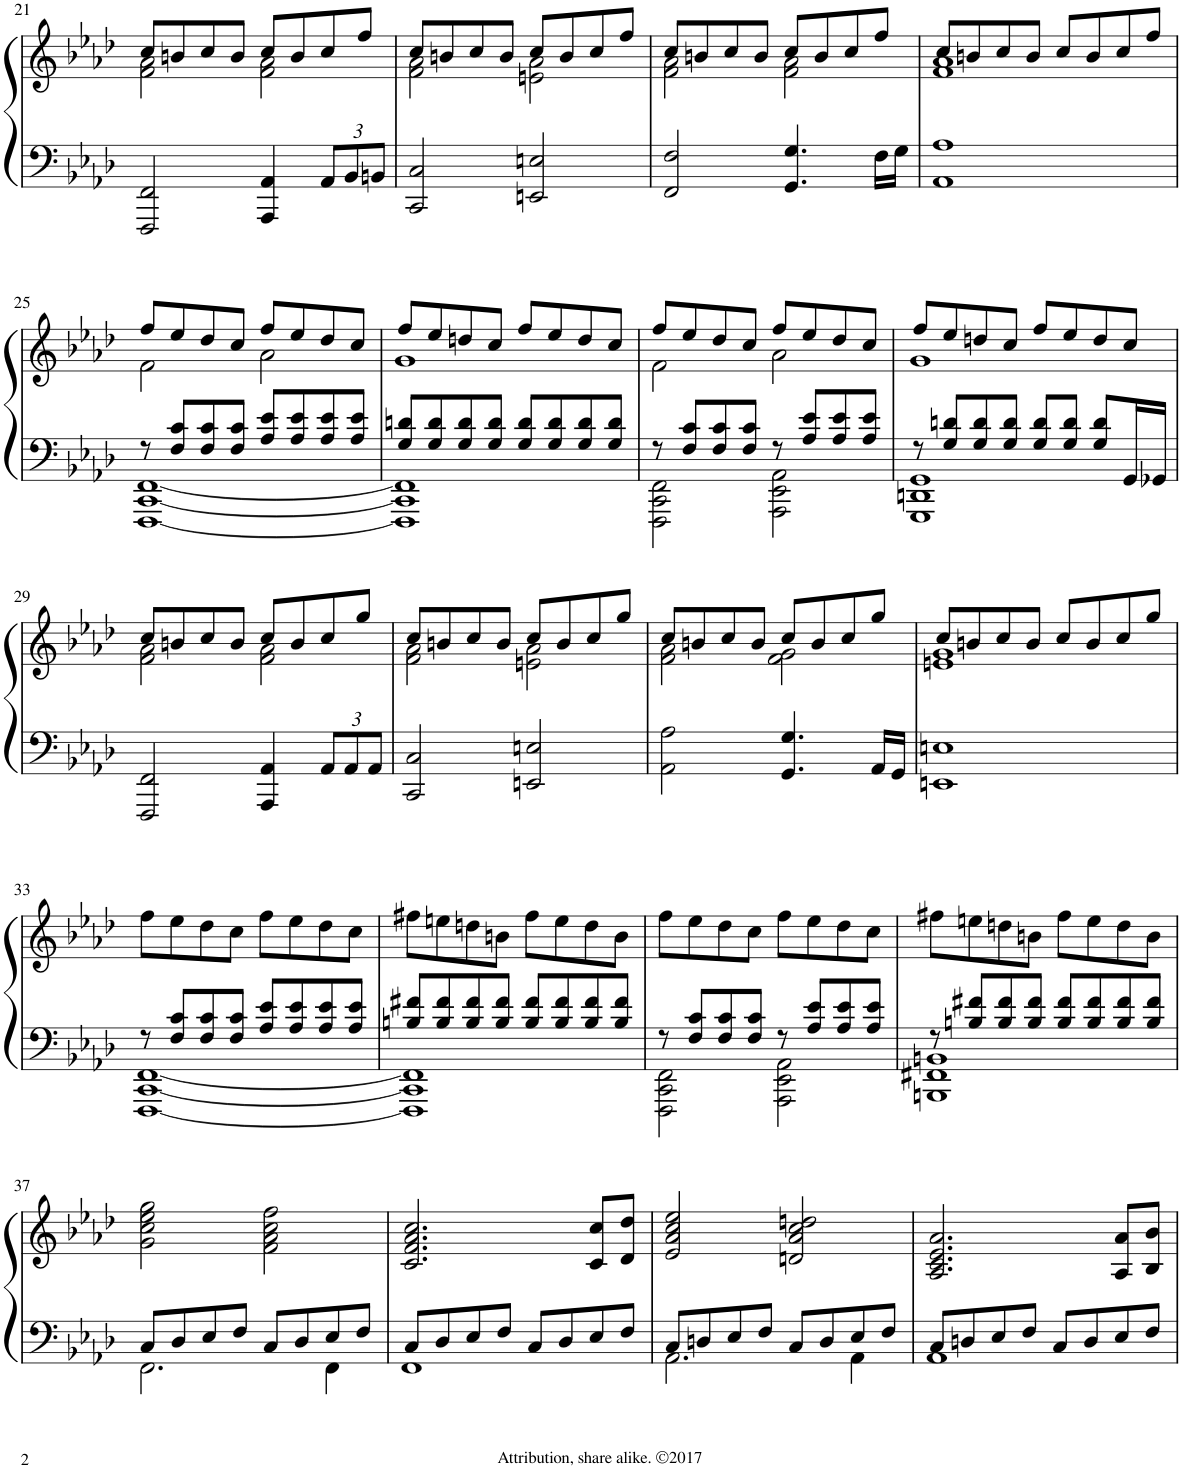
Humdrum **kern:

**kern	**kern
*part1	*part1
*staff2	*staff1
*I"Piano	*
*I'Pno.	*
!!LO:PB:g=z
*clefF4	*clefG2
*k[b-e-a-d-]	*k[b-e-a-d-]
*M4/4	*M4/4
=21	=21
*	*^
2FFF/ 2FF/	8cc/L	2f\ 2a-\
.	8bn/	.
.	8cc/	.
.	8b/J	.
4AAA-/ 4AA-/	8cc/L	2f\ 2a-\
.	8b/	.
*Xbrackettup	*	*
12AA-/L	8cc/	.
12BB-/	.	.
.	8ff/J	.
12BBn/J	.	.
=22	=22	=22
2CC/ 2C/	8cc/L	2f\ 2a-\
.	8bn/	.
.	8cc/	.
.	8b/J	.
2EEn/ 2En/	8cc/L	2en\ 2a-\
.	8b/	.
.	8cc/	.
.	8ff/J	.
=23	=23	=23
2FF/ 2F/	8cc/L	2f\ 2a-\
.	8bn/	.
.	8cc/	.
.	8b/J	.
4.GG/ 4.G/	8cc/L	2f\ 2a-\
.	8b/	.
.	8cc/	.
16F\LL	8ff/J	.
16G\JJ	.	.
=24	=24	=24
1AA- 1A-	8cc/L	1f 1a-
.	8bn/	.
.	8cc/	.
.	8b/J	.
.	8cc/L	.
.	8b/	.
.	8cc/	.
.	8ff/J	.
!!LO:LB:g=z	!!
=25	=25	=25
*^	*	*
8r	[1FFF [1CC [1FF	8ff/L	2f\
8F/ 8c/L	.	8ee-/	.
8F/ 8c/	.	8dd-/	.
8F/ 8c/J	.	8cc/J	.
8A-/ 8e-/L	.	8ff/L	2a-\
8A-/ 8e-/	.	8ee-/	.
8A-/ 8e-/	.	8dd-/	.
8A-/ 8e-/J	.	8cc/J	.
=26	=26	=26	=26
8G/ 8dn/L	1FFF] 1CC] 1FF]	8ff/L	1g
8G/ 8d/	.	8ee-/	.
8G/ 8d/	.	8ddn/	.
8G/ 8d/J	.	8cc/J	.
8G/ 8d/L	.	8ff/L	.
8G/ 8d/	.	8ee-/	.
8G/ 8d/	.	8dd/	.
8G/ 8d/J	.	8cc/J	.
=27	=27	=27	=27
8r	2FFF\ 2CC\ 2FF\	8ff/L	2f\
8F/ 8c/L	.	8ee-/	.
8F/ 8c/	.	8dd-/	.
8F/ 8c/J	.	8cc/J	.
8r	2AAA-\ 2EE-\ 2AA-\	8ff/L	2a-\
8A-/ 8e-/L	.	8ee-/	.
8A-/ 8e-/	.	8dd-/	.
8A-/ 8e-/J	.	8cc/J	.
=28	=28	=28	=28
8r	1GGG 1DDn 1GG	8ff/L	1g
8G/ 8dn/L	.	8ee-/	.
8G/ 8d/	.	8ddn/	.
8G/ 8d/J	.	8cc/J	.
8G/ 8d/L	.	8ff/L	.
8G/ 8d/J	.	8ee-/	.
8G/ 8d/L	.	8dd/	.
16GG/L	.	8cc/J	.
16GG-X/JJ	.	.	.
*v	*v	*	*
!!LO:LB:g=z	!!
=29	=29	=29
2FFF/ 2FF/	8cc/L	2f\ 2a-\
.	8bn/	.
.	8cc/	.
.	8b/J	.
4AAA-/ 4AA-/	8cc/L	2f\ 2a-\
.	8b/	.
12AA-/L	8cc/	.
12AA-/	.	.
.	8gg/J	.
12AA-/J	.	.
=30	=30	=30
2CC/ 2C/	8cc/L	2f\ 2a-\
.	8bn/	.
.	8cc/	.
.	8b/J	.
2EEn/ 2En/	8cc/L	2en\ 2a-\
.	8b/	.
.	8cc/	.
.	8gg/J	.
=31	=31	=31
2AA-\ 2A-\	8cc/L	2f\ 2a-\
.	8bn/	.
.	8cc/	.
.	8b/J	.
4.GG/ 4.G/	8cc/L	2f\ 2g\
.	8b/	.
.	8cc/	.
16AA-/LL	8gg/J	.
16GG/JJ	.	.
=32	=32	=32
1EEn 1En	8cc/L	1en 1g
.	8bn/	.
.	8cc/	.
.	8b/J	.
.	8cc/L	.
.	8b/	.
.	8cc/	.
.	8gg/J	.
*	*v	*v
!!LO:LB:g=z
=33	=33
*^	*
8r	[1FFF [1CC [1FF	8ff\L
8F/ 8c/L	.	8ee-\
8F/ 8c/	.	8dd-\
8F/ 8c/J	.	8cc\J
8A-/ 8e-/L	.	8ff\L
8A-/ 8e-/	.	8ee-\
8A-/ 8e-/	.	8dd-\
8A-/ 8e-/J	.	8cc\J
=34	=34	=34
8Bn/ 8f#X/L	1FFF] 1CC] 1FF]	8ff#X\L
8B/ 8f#/	.	8een\
8B/ 8f#/	.	8ddn\
8B/ 8f#/J	.	8bn\J
8B/ 8f#/L	.	8ff#\L
8B/ 8f#/	.	8ee\
8B/ 8f#/	.	8dd\
8B/ 8f#/J	.	8b\J
=35	=35	=35
8r	2FFF\ 2CC\ 2FF\	8ff\L
8F/ 8c/L	.	8ee-\
8F/ 8c/	.	8dd-\
8F/ 8c/J	.	8cc\J
8r	2AAA-\ 2EE-\ 2AA-\	8ff\L
8A-/ 8e-/L	.	8ee-\
8A-/ 8e-/	.	8dd-\
8A-/ 8e-/J	.	8cc\J
=36	=36	=36
8r	1BBBn 1FF#X 1BBn	8ff#X\L
8Bn/ 8f#X/L	.	8een\
8B/ 8f#/	.	8ddn\
8B/ 8f#/J	.	8bn\J
8B/ 8f#/L	.	8ff#\L
8B/ 8f#/	.	8ee\
8B/ 8f#/	.	8dd\
8B/ 8f#/J	.	8b\J
!!LO:LB:g=z
=37	=37	=37
8C/L	2.FF\	2g\ 2cc\ 2ee-\ 2gg\
8D-/	.	.
8E-/	.	.
8F/J	.	.
8C/L	.	2f\ 2a-\ 2cc\ 2ff\
8D-/	.	.
8E-/	4FF\	.
8F/J	.	.
=38	=38	=38
8C/L	1FF	2.c/ 2.f/ 2.a-/ 2.cc/
8D-/	.	.
8E-/	.	.
8F/J	.	.
8C/L	.	.
8D-/	.	.
8E-/	.	8c/ 8cc/L
8F/J	.	8d-/ 8dd-/J
=39	=39	=39
8C/L	2.AA-\	2e-/ 2a-/ 2cc/ 2ee-/
8Dn/	.	.
8E-/	.	.
8F/J	.	.
8C/L	.	2dn/ 2a-/ 2cc/ 2ddn/
8D/	.	.
8E-/	4AA-\	.
8F/J	.	.
=40	=40	=40
8C/L	1AA-	2.A-/ 2.c/ 2.e-/ 2.a-/
8Dn/	.	.
8E-/	.	.
8F/J	.	.
8C/L	.	.
8D/	.	.
8E-/	.	8A-/ 8a-/L
8F/J	.	8B-/ 8b-/J
*v	*v	*
=	=
*-	*-
